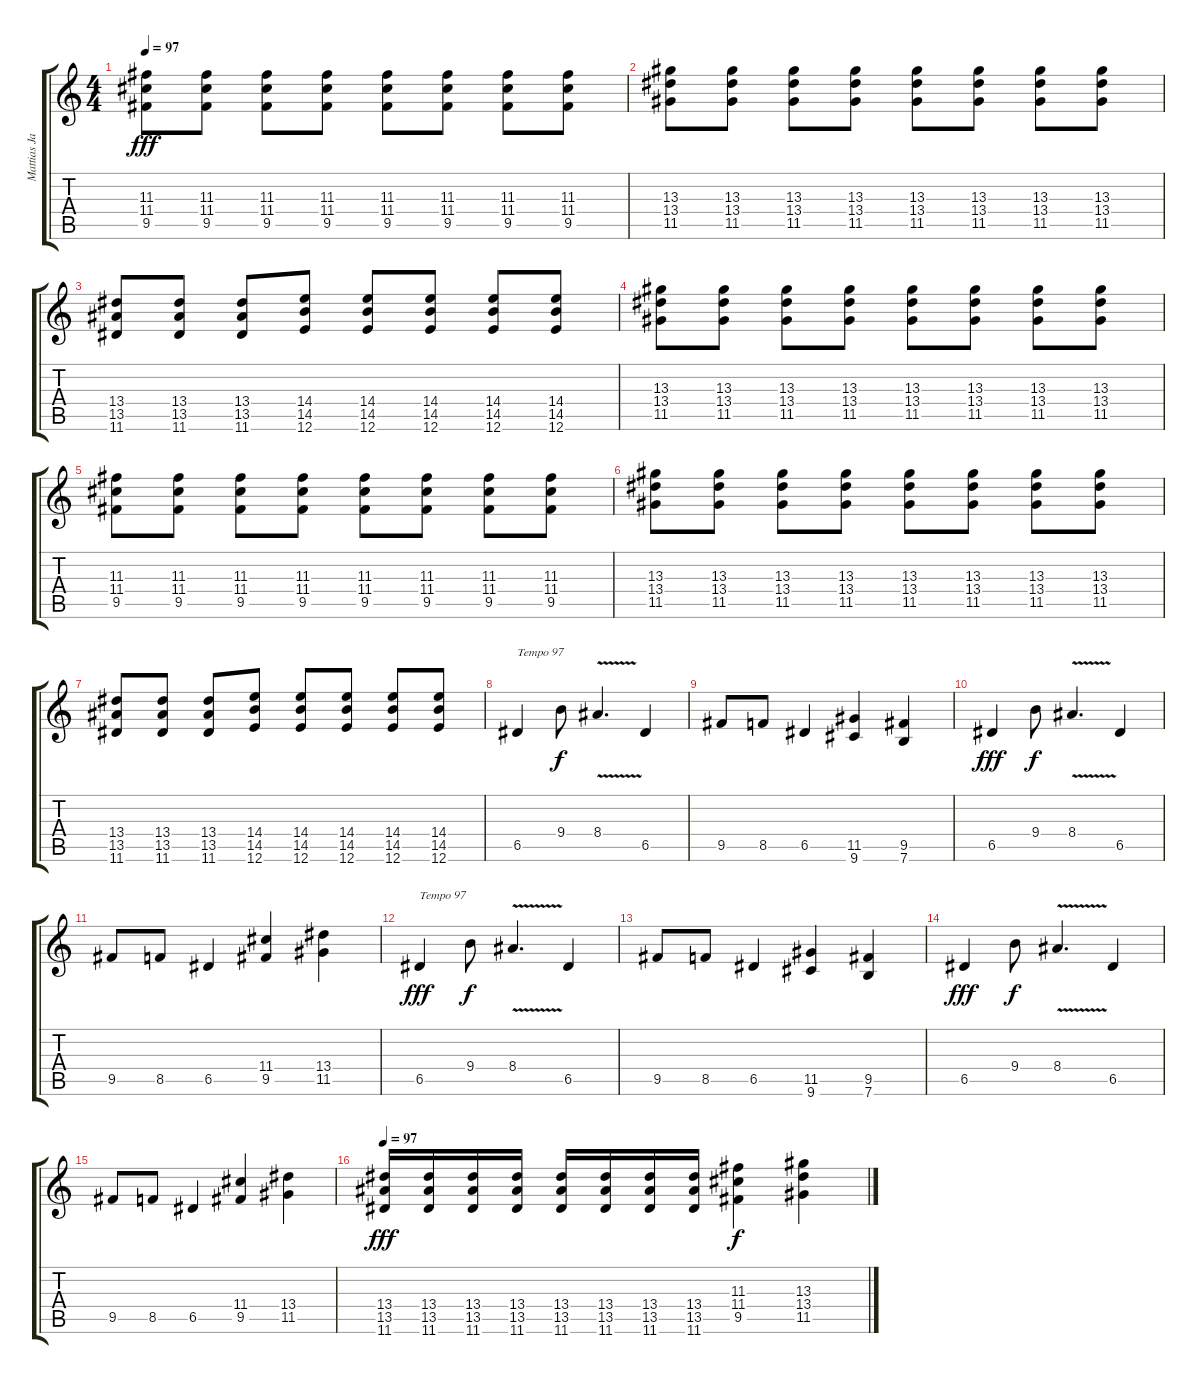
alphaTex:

\track ("Mattias Jabs" "Mattias Ja") {instrument overdrivenguitar}
\staff {score tabs}
\tuning (E4 B3 G3 D3 A2 E2) {hide}
\ts (4 4)
\tempo 97
\clef g2
\ks c
(11.3 11.4 9.5).8{dy fff} (11.3 11.4 9.5).8 (11.3 11.4 9.5).8 (11.3 11.4 9.5).8 (11.3 11.4 9.5).8 (11.3 11.4 9.5).8 (11.3 11.4 9.5).8 (11.3 11.4 9.5).8 |
(13.3 13.4 11.5).8 (13.3 13.4 11.5).8 (13.3 13.4 11.5).8 (13.3 13.4 11.5).8 (13.3 13.4 11.5).8 (13.3 13.4 11.5).8 (13.3 13.4 11.5).8 (13.3 13.4 11.5).8 |
(13.4 13.5 11.6).8 (13.4 13.5 11.6).8 (13.4 13.5 11.6).8 (14.4 14.5 12.6).8 (14.4 14.5 12.6).8 (14.4 14.5 12.6).8 (14.4 14.5 12.6).8 (14.4 14.5 12.6).8 |
(13.3 13.4 11.5).8 (13.3 13.4 11.5).8 (13.3 13.4 11.5).8 (13.3 13.4 11.5).8 (13.3 13.4 11.5).8 (13.3 13.4 11.5).8 (13.3 13.4 11.5).8 (13.3 13.4 11.5).8 |
(11.3 11.4 9.5).8 (11.3 11.4 9.5).8 (11.3 11.4 9.5).8 (11.3 11.4 9.5).8 (11.3 11.4 9.5).8 (11.3 11.4 9.5).8 (11.3 11.4 9.5).8 (11.3 11.4 9.5).8 |
(13.3 13.4 11.5).8 (13.3 13.4 11.5).8 (13.3 13.4 11.5).8 (13.3 13.4 11.5).8 (13.3 13.4 11.5).8 (13.3 13.4 11.5).8 (13.3 13.4 11.5).8 (13.3 13.4 11.5).8 |
(13.4 13.5 11.6).8 (13.4 13.5 11.6).8 (13.4 13.5 11.6).8 (14.4 14.5 12.6).8 (14.4 14.5 12.6).8 (14.4 14.5 12.6).8 (14.4 14.5 12.6).8 (14.4 14.5 12.6).8 |
6.5.4{txt "Tempo 97"} 9.4.8{dy f} 8.4{v}.4{d} 6.5.4 |
9.5.8 8.5.8 6.5.4 (11.5 9.6).4 (9.5 7.6).4 |
6.5.4{dy fff} 9.4.8{dy f} 8.4{v}.4{d} 6.5.4 |
9.5.8 8.5.8 6.5.4 (11.4 9.5).4 (13.4 11.5).4 |
6.5.4{txt "Tempo 97" dy fff} 9.4.8{dy f} 8.4{v}.4{d} 6.5.4 |
9.5.8 8.5.8 6.5.4 (11.5 9.6).4 (9.5 7.6).4 |
6.5.4{dy fff} 9.4.8{dy f} 8.4{v}.4{d} 6.5.4 |
9.5.8 8.5.8 6.5.4 (11.4 9.5).4 (13.4 11.5).4 |
\tempo 97
(13.4 13.5 11.6).16{dy fff} (13.4 13.5 11.6).16 (13.4 13.5 11.6).16 (13.4 13.5 11.6).16 (13.4 13.5 11.6).16 (13.4 13.5 11.6).16 (13.4 13.5 11.6).16 (13.4 13.5 11.6).16 (11.3 11.4 9.5).4{dy f} (13.3 13.4 11.5).4
